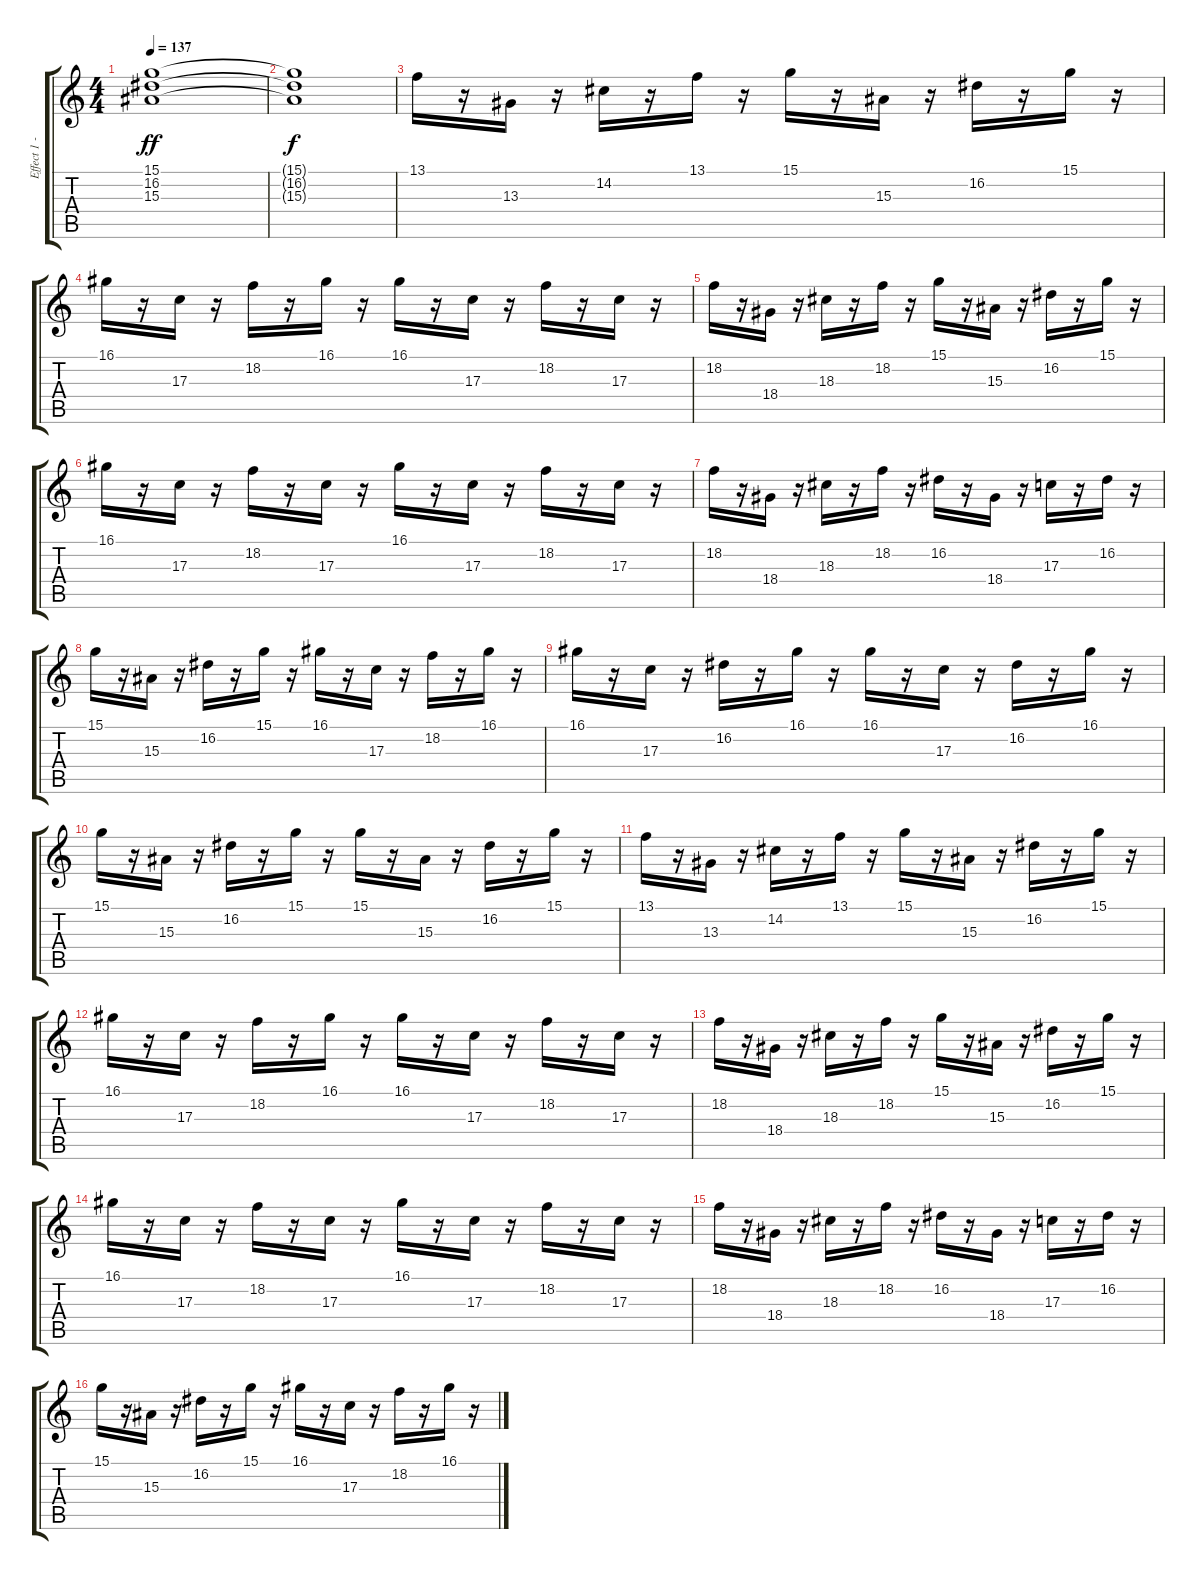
\track ("Effect 1 - Brightness (Keyboard)" "Effect 1 -") {instrument fx5brightness}
\staff {score tabs}
\tuning (E4 B3 G3 D3 A2 E2) {hide}
\ts (4 4)
\tempo 137
\clef g2
\ks c
(15.1 16.2 15.3).1{dy ff} |
(15.1{t} 16.2{t} 15.3{t}).1{dy f} |
13.1.16 r.16 13.3.16 r.16 14.2.16 r.16 13.1.16 r.16 15.1.16 r.16 15.3.16 r.16 16.2.16 r.16 15.1.16 r.16 |
16.1.16 r.16 17.3.16 r.16 18.2.16 r.16 16.1.16 r.16 16.1.16 r.16 17.3.16 r.16 18.2.16 r.16 17.3.16 r.16 |
18.2.16 r.16 18.4.16 r.16 18.3.16 r.16 18.2.16 r.16 15.1.16 r.16 15.3.16 r.16 16.2.16 r.16 15.1.16 r.16 |
16.1.16 r.16 17.3.16 r.16 18.2.16 r.16 17.3.16 r.16 16.1.16 r.16 17.3.16 r.16 18.2.16 r.16 17.3.16 r.16 |
18.2.16 r.16 18.4.16 r.16 18.3.16 r.16 18.2.16 r.16 16.2.16 r.16 18.4.16 r.16 17.3.16 r.16 16.2.16 r.16 |
15.1.16 r.16 15.3.16 r.16 16.2.16 r.16 15.1.16 r.16 16.1.16 r.16 17.3.16 r.16 18.2.16 r.16 16.1.16 r.16 |
16.1.16 r.16 17.3.16 r.16 16.2.16 r.16 16.1.16 r.16 16.1.16 r.16 17.3.16 r.16 16.2.16 r.16 16.1.16 r.16 |
15.1.16 r.16 15.3.16 r.16 16.2.16 r.16 15.1.16 r.16 15.1.16 r.16 15.3.16 r.16 16.2.16 r.16 15.1.16 r.16 |
13.1.16 r.16 13.3.16 r.16 14.2.16 r.16 13.1.16 r.16 15.1.16 r.16 15.3.16 r.16 16.2.16 r.16 15.1.16 r.16 |
16.1.16 r.16 17.3.16 r.16 18.2.16 r.16 16.1.16 r.16 16.1.16 r.16 17.3.16 r.16 18.2.16 r.16 17.3.16 r.16 |
18.2.16 r.16 18.4.16 r.16 18.3.16 r.16 18.2.16 r.16 15.1.16 r.16 15.3.16 r.16 16.2.16 r.16 15.1.16 r.16 |
16.1.16 r.16 17.3.16 r.16 18.2.16 r.16 17.3.16 r.16 16.1.16 r.16 17.3.16 r.16 18.2.16 r.16 17.3.16 r.16 |
18.2.16 r.16 18.4.16 r.16 18.3.16 r.16 18.2.16 r.16 16.2.16 r.16 18.4.16 r.16 17.3.16 r.16 16.2.16 r.16 |
15.1.16 r.16 15.3.16 r.16 16.2.16 r.16 15.1.16 r.16 16.1.16 r.16 17.3.16 r.16 18.2.16 r.16 16.1.16 r.16
